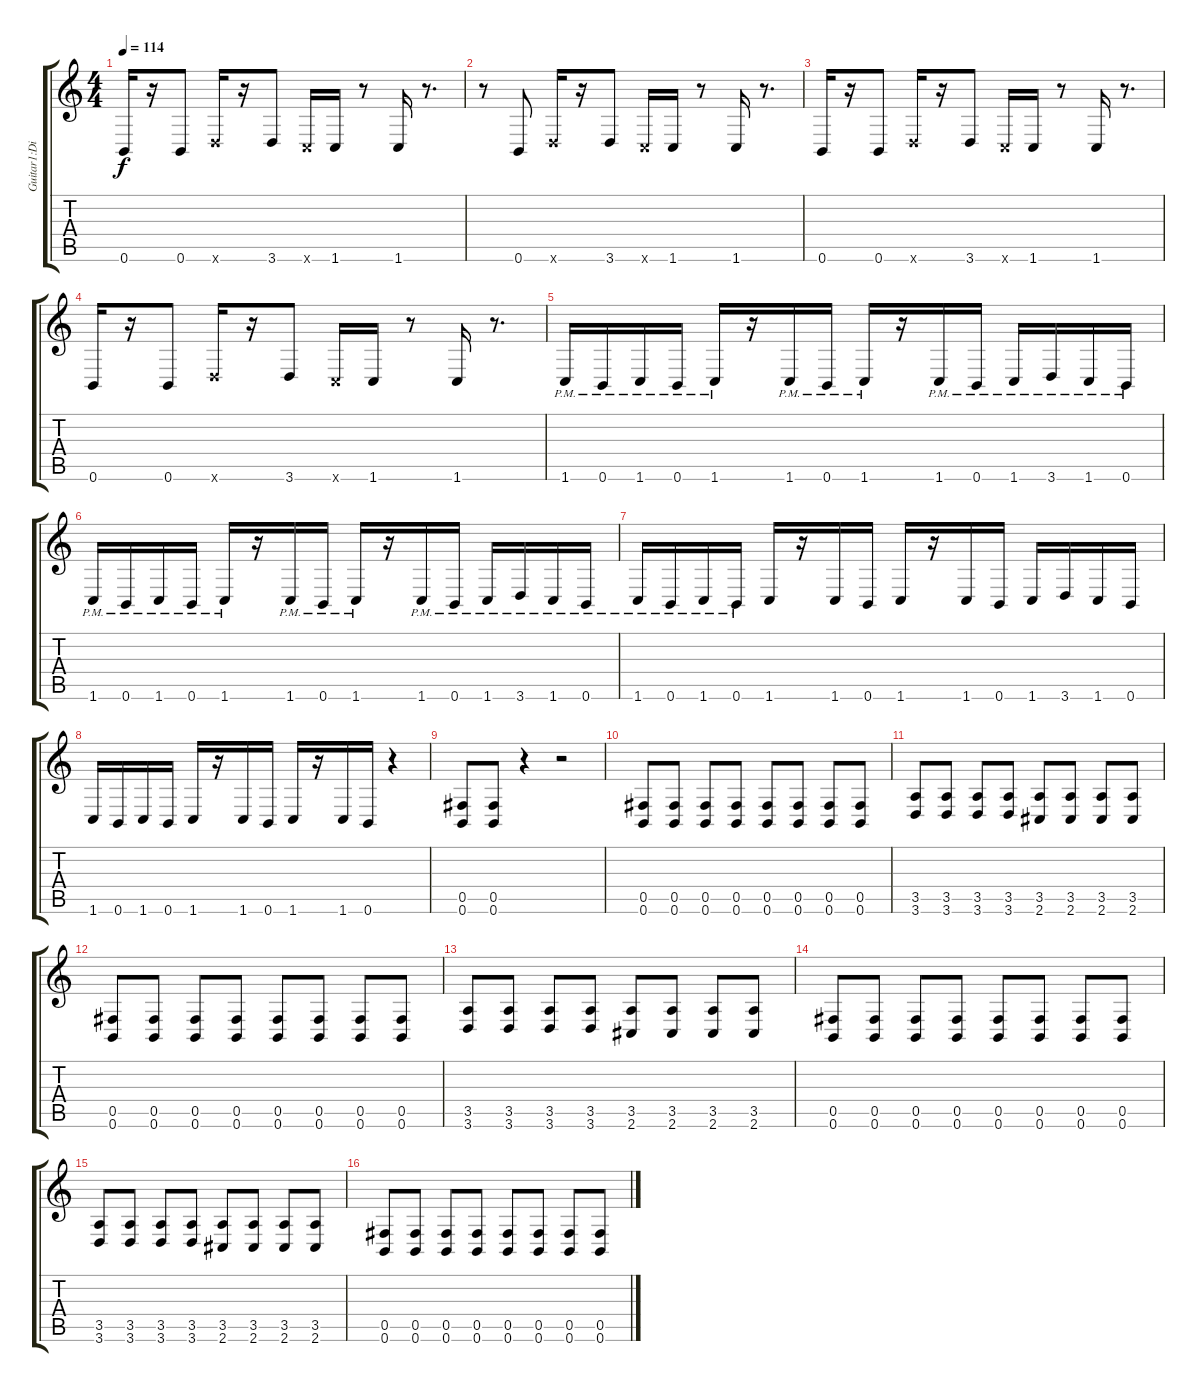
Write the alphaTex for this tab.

\track ("Guitar1:Distortion<1 Half Down, 6th=B>" "Guitar1:Di") {instrument distortionguitar}
\staff {score tabs}
\tuning (Db4 Ab3 E3 B2 Gb2 B1) {hide}
\ts (4 4)
\tempo 114
\clef g2
\ks c
0.6.16{dy f} r.16 0.6.8 3.6{x}.16 r.16 3.6.8 1.6{x}.16 1.6.16 r.8 1.6.16 r.8{d} |
r.8 0.6.8 3.6{x}.16 r.16 3.6.8 1.6{x}.16 1.6.16 r.8 1.6.16 r.8{d} |
0.6.16 r.16 0.6.8 3.6{x}.16 r.16 3.6.8 1.6{x}.16 1.6.16 r.8 1.6.16 r.8{d} |
0.6.16 r.16 0.6.8 3.6{x}.16 r.16 3.6.8 1.6{x}.16 1.6.16 r.8 1.6.16 r.8{d} |
1.6{pm}.16 0.6{pm}.16 1.6{pm}.16 0.6{pm}.16 1.6{pm}.16 r.16 1.6{pm}.16 0.6{pm}.16 1.6{pm}.16 r.16 1.6{pm}.16 0.6{pm}.16 1.6{pm}.16 3.6{pm}.16 1.6{pm}.16 0.6{pm}.16 |
1.6{pm}.16 0.6{pm}.16 1.6{pm}.16 0.6{pm}.16 1.6{pm}.16 r.16 1.6{pm}.16 0.6{pm}.16 1.6{pm}.16 r.16 1.6{pm}.16 0.6{pm}.16 1.6{pm}.16 3.6{pm}.16 1.6{pm}.16 0.6{pm}.16 |
1.6{pm}.16 0.6{pm}.16 1.6{pm}.16 0.6{pm}.16 1.6.16 r.16 1.6.16 0.6.16 1.6.16 r.16 1.6.16 0.6.16 1.6.16 3.6.16 1.6.16 0.6.16 |
1.6.16 0.6.16 1.6.16 0.6.16 1.6.16 r.16 1.6.16 0.6.16 1.6.16 r.16 1.6.16 0.6.16 r.4 |
(0.5 0.6).8 (0.5 0.6).8 r.4 r.2 |
(0.5 0.6).8 (0.5 0.6).8 (0.5 0.6).8 (0.5 0.6).8 (0.5 0.6).8 (0.5 0.6).8 (0.5 0.6).8 (0.5 0.6).8 |
(3.5 3.6).8 (3.5 3.6).8 (3.5 3.6).8 (3.5 3.6).8 (3.5 2.6).8 (3.5 2.6).8 (3.5 2.6).8 (3.5 2.6).8 |
(0.5 0.6).8 (0.5 0.6).8 (0.5 0.6).8 (0.5 0.6).8 (0.5 0.6).8 (0.5 0.6).8 (0.5 0.6).8 (0.5 0.6).8 |
(3.5 3.6).8 (3.5 3.6).8 (3.5 3.6).8 (3.5 3.6).8 (3.5 2.6).8 (3.5 2.6).8 (3.5 2.6).8 (3.5 2.6).8 |
(0.5 0.6).8 (0.5 0.6).8 (0.5 0.6).8 (0.5 0.6).8 (0.5 0.6).8 (0.5 0.6).8 (0.5 0.6).8 (0.5 0.6).8 |
(3.5 3.6).8 (3.5 3.6).8 (3.5 3.6).8 (3.5 3.6).8 (3.5 2.6).8 (3.5 2.6).8 (3.5 2.6).8 (3.5 2.6).8 |
(0.5 0.6).8 (0.5 0.6).8 (0.5 0.6).8 (0.5 0.6).8 (0.5 0.6).8 (0.5 0.6).8 (0.5 0.6).8 (0.5 0.6).8
